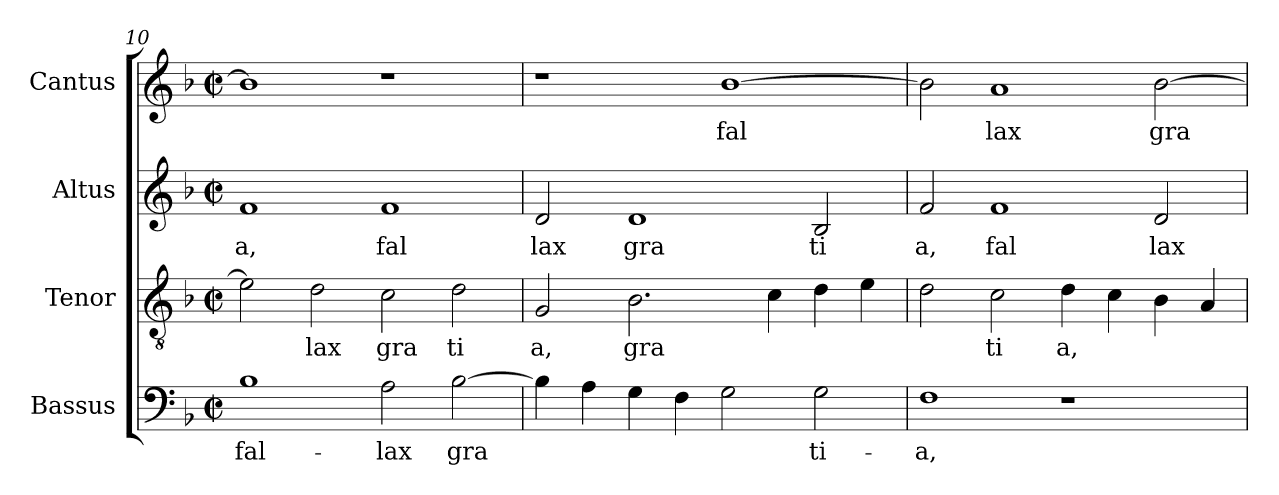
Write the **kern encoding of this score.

**kern	**text	**kern	**text	**kern	**text	**kern	**text
*part4	*part4	*part3	*part3	*part2	*part2	*part1	*part1
*staff4	*staff4	*staff3	*staff3	*staff2	*staff2	*staff1	*staff1
*I"Bassus	*	*I"Tenor	*	*I"Altus	*	*I"Cantus	*
*clefF4	*	*clefGv2	*	*clefG2	*	*clefG2	*
*k[b-]	*	*k[b-]	*	*k[b-]	*	*k[b-]	*
*F:	*	*F:	*	*F:	*	*F:	*
*M2/2	*	*M2/2	*	*M2/2	*	*M2/2	*
*met(c|)	*	*met(c|)	*	*met(c|)	*	*met(c|)	*
=10	=10	=10	=10	=10	=10	=10	=10
!	!LO:LY:b:cj	!	!LO:LY:b:cj	!	!LO:LY:b:cj	!	!LO:LY:b:cj
1B-	fal-	2e-\]	.	1f	a,	1b-]	.
!	!	!	!LO:LY:b:cj	!	!	!	!
.	.	2d\	lax	.	.	.	.
!	!LO:LY:b:cj	!	!LO:LY:b:cj	!	!LO:LY:b:cj	!	!
2A\	-lax	2c\	gra	1f	fal	1r	.
!	!LO:LY:b:cj	!	!LO:LY:b:cj	!	!	!	!
[<2B-\	gra-	2d\	ti	.	.	.	.
!!LO:PB:g=z
=11	=11	=11	=11	=11	=11	=11	=11
!	!LO:LY:b:cj	!	!LO:LY:b:cj	!	!LO:LY:b:cj	!	!
4B-\]	--	2G/	a,	2d/	lax	1r	.
!	!LO:LY:b:cj	!	!	!	!	!	!
4A\	--	.	.	.	.	.	.
!	!LO:LY:b:cj	!	!LO:LY:b:cj	!	!LO:LY:b:cj	!	!
4G\	--	2.B-\	gra	1d	gra	.	.
!	!LO:LY:b:cj	!	!	!	!	!	!
4F\	--	.	.	.	.	.	.
!	!LO:LY:b:cj	!	!	!	!	!	!LO:LY:b:cj
2G\	--	.	.	.	.	[>1b-	fal
!	!	!	!LO:LY:b:cj	!	!	!	!
.	.	4c\	.	.	.	.	.
!	!LO:LY:b:cj	!	!LO:LY:b:cj	!	!LO:LY:b:cj	!	!
2G\	-ti-	4d\	.	2B-/	ti	.	.
!	!	!	!LO:LY:b:cj	!	!	!	!
.	.	4e\	.	.	.	.	.
=12	=12	=12	=12	=12	=12	=12	=12
!	!LO:LY:b:cj	!	!LO:LY:b:cj	!	!LO:LY:b:cj	!	!LO:LY:b:cj
1F	-a,	2d\	.	2f/	a,	2b-\]	.
!	!	!	!LO:LY:b:cj	!	!LO:LY:b:cj	!	!LO:LY:b:cj
.	.	2c\	ti	1f	fal	1a	lax
!	!	!	!LO:LY:b:cj	!	!	!	!
1r	.	4d\	a,	.	.	.	.
!	!	!	!LO:LY:b:cj	!	!	!	!
.	.	4c\	.	.	.	.	.
!	!	!	!LO:LY:b:cj	!	!LO:LY:b:cj	!	!LO:LY:b:cj
.	.	4B-\	.	2d/	lax	[>2b-\	gra
!	!	!	!LO:LY:b:cj	!	!	!	!
.	.	4A/	.	.	.	.	.
=	=	=	=	=	=	=	=
*-	*-	*-	*-	*-	*-	*-	*-
